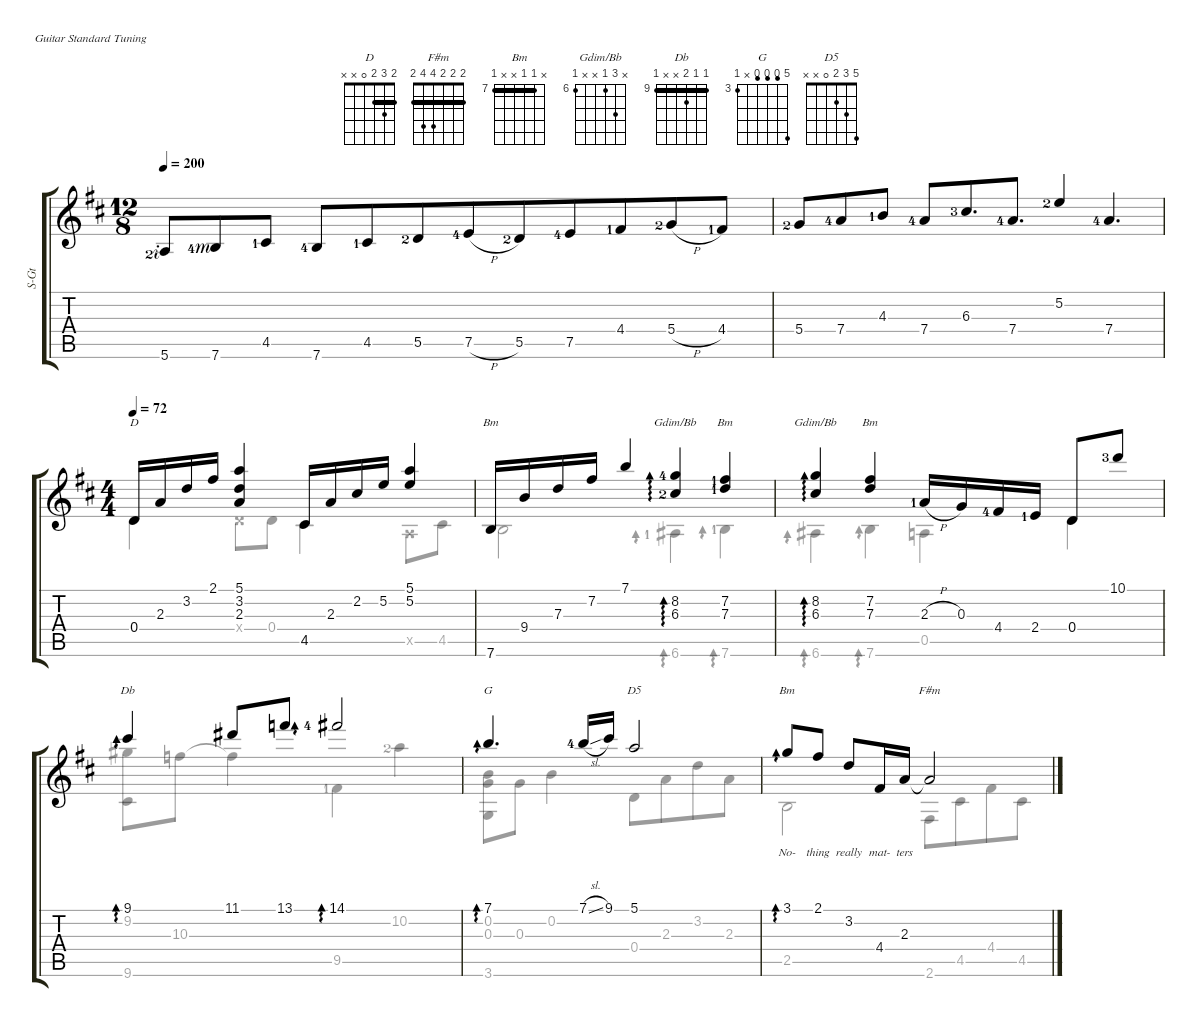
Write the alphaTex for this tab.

\defaultSystemsLayout 4
\hideDynamics
\bracketExtendMode groupsimilarinstruments
\otherSystemsTrackNameOrientation horizontal
\defaultBarNumberDisplay Hide
\track ("Classic Guitar\n" "S-Gt") {instrument acousticguitarnylon}
\staff {score tabs}
\tuning (E4 B3 G3 D3 A2 E2)
\chord ("D" 2 3 2 0 x x) {barre 2}
\chord ("F#m" 2 2 2 4 4 2) {barre (2 2 2)}
\chord ("Bm" 2 3 4 4 2 x) {barre 2}
\chord ("Bm" 7 7 7 9 x 7) {firstfret 7 barre (7 7 7)}
\chord ("Gdim/Bb" x 8 6 x x 6) {firstfret 6}
\chord ("Bm" x 7 7 x x 7) {firstfret 7 barre (7 7)}
\chord ("Db" 9 9 10 x x 9) {firstfret 9 barre (9 9)}
\chord ("G" 7 2 2 2 x 3) {firstfret 3}
\chord ("D5" 5 3 2 0 x x)
\voice
\ts (12 8)
\tempo 200
\clef g2
\scale
1.02721
\ks d
5.6{lf 3 rf 2}.8{lyrics (0 "") lyrics (1 "") lyrics (2 "") lyrics (3 "") lyrics (4 "") dy mf} 7.6{lf 5 rf 3}.8{lyrics (0 "") lyrics (1 "") lyrics (2 "") lyrics (3 "") lyrics (4 "") beam merge} 4.5{lf 2}.8{lyrics (0 "") lyrics (1 "") lyrics (2 "") lyrics (3 "") lyrics (4 "")} 7.6{lf 5}.8{lyrics (0 "") lyrics (1 "") lyrics (2 "") lyrics (3 "") lyrics (4 "")} 4.5{lf 2}.8{lyrics (0 "") lyrics (1 "") lyrics (2 "") lyrics (3 "") lyrics (4 "")} 5.5{lf 3}.8{lyrics (0 "") lyrics (1 "") lyrics (2 "") lyrics (3 "") lyrics (4 "") beam merge} 7.5{h lf 5}.8{lyrics (0 "") lyrics (1 "") lyrics (2 "") lyrics (3 "") lyrics (4 "")} 5.5{lf 3}.8{lyrics (0 "") lyrics (1 "") lyrics (2 "") lyrics (3 "") lyrics (4 "")} 7.5{lf 5}.8{lyrics (0 "") lyrics (1 "") lyrics (2 "") lyrics (3 "") lyrics (4 "") beam merge} 4.4{lf 2}.8{lyrics (0 "") lyrics (1 "") lyrics (2 "") lyrics (3 "") lyrics (4 "") beam merge} 5.4{h lf 3}.8{lyrics (0 "") lyrics (1 "") lyrics (2 "") lyrics (3 "") lyrics (4 "") beam merge} 4.4{lf 2}.8{lyrics (0 "") lyrics (1 "") lyrics (2 "") lyrics (3 "") lyrics (4 "")} |
\scale
0.972793 5.4{lf 3}.8{lyrics (0 "") lyrics (1 "") lyrics (2 "") lyrics (3 "") lyrics (4 "")} 7.4{lf 5}.8{lyrics (0 "") lyrics (1 "") lyrics (2 "") lyrics (3 "") lyrics (4 "") beam merge} 4.3{lf 2}.8{lyrics (0 "") lyrics (1 "") lyrics (2 "") lyrics (3 "") lyrics (4 "")} 7.4{lf 5}.8{lyrics (0 "") lyrics (1 "") lyrics (2 "") lyrics (3 "") lyrics (4 "")} 6.3{lf 4}.8{d lyrics (0 "") lyrics (1 "") lyrics (2 "") lyrics (3 "") lyrics (4 "") beam invert} 7.4{lf 5}.8{d lyrics (0 "") lyrics (1 "") lyrics (2 "") lyrics (3 "") lyrics (4 "") beam merge} 5.2{lf 3}.4{lyrics (0 "") lyrics (1 "") lyrics (2 "") lyrics (3 "") lyrics (4 "")} 7.4{lf 5}.4{d lyrics (0 "") lyrics (1 "") lyrics (2 "") lyrics (3 "") lyrics (4 "")} |
\ts (4 4)
\beaming (8 2 2 2 2)
\tempo 72
0.4.16{ch "D" lyrics (0 "") lyrics (1 "") lyrics (2 "") lyrics (3 "") lyrics (4 "")} 2.3.16{lyrics (0 "") lyrics (1 "") lyrics (2 "") lyrics (3 "") lyrics (4 "")} 3.2.16{lyrics (0 "") lyrics (1 "") lyrics (2 "") lyrics (3 "") lyrics (4 "")} 2.1.16{lyrics (0 "") lyrics (1 "") lyrics (2 "") lyrics (3 "") lyrics (4 "")} (5.1 3.2 2.3).4{lyrics (0 "") lyrics (1 "") lyrics (2 "") lyrics (3 "") lyrics (4 "")} 4.5.16{lyrics (0 "") lyrics (1 "") lyrics (2 "") lyrics (3 "") lyrics (4 "")} 2.3.16{lyrics (0 "") lyrics (1 "") lyrics (2 "") lyrics (3 "") lyrics (4 "")} 2.2.16{lyrics (0 "") lyrics (1 "") lyrics (2 "") lyrics (3 "") lyrics (4 "")} 5.2.16{lyrics (0 "") lyrics (1 "") lyrics (2 "") lyrics (3 "") lyrics (4 "")} (5.1 5.2).4{lyrics (0 "") lyrics (1 "") lyrics (2 "") lyrics (3 "") lyrics (4 "")} |
7.6.16{ch "Bm" lyrics (0 "") lyrics (1 "") lyrics (2 "") lyrics (3 "") lyrics (4 "")} 9.4.16{lyrics (0 "") lyrics (1 "") lyrics (2 "") lyrics (3 "") lyrics (4 "")} 7.3.16{lyrics (0 "") lyrics (1 "") lyrics (2 "") lyrics (3 "") lyrics (4 "")} 7.2.16{lyrics (0 "") lyrics (1 "") lyrics (2 "") lyrics (3 "") lyrics (4 "")} 7.1.4{lyrics (0 "") lyrics (1 "") lyrics (2 "") lyrics (3 "") lyrics (4 "")} (6.3{lf 3} 8.2{lf 5}).4{ad 0 ch "Gdim/Bb" lyrics (0 "") lyrics (1 "") lyrics (2 "") lyrics (3 "") lyrics (4 "")} (7.2{lf 2} 7.3{lf 2}).4{ch "Bm" lyrics (0 "") lyrics (1 "") lyrics (2 "") lyrics (3 "") lyrics (4 "")} |
\scale
1.0311 (6.3 8.2).4{ad 0 ch "Gdim/Bb" lyrics (0 "") lyrics (1 "") lyrics (2 "") lyrics (3 "") lyrics (4 "")} (7.2 7.3).4{ch "Bm" lyrics (0 "") lyrics (1 "") lyrics (2 "") lyrics (3 "") lyrics (4 "")} 2.3{h lf 2}.16{lyrics (0 "") lyrics (1 "") lyrics (2 "") lyrics (3 "") lyrics (4 "")} 0.3.16{lyrics (0 "") lyrics (1 "") lyrics (2 "") lyrics (3 "") lyrics (4 "")} 4.4{lf 5}.16{lyrics (0 "") lyrics (1 "") lyrics (2 "") lyrics (3 "") lyrics (4 "")} 2.4{lf 2}.16{lyrics (0 "") lyrics (1 "") lyrics (2 "") lyrics (3 "") lyrics (4 "")} 0.4.8{lyrics (0 "") lyrics (1 "") lyrics (2 "") lyrics (3 "") lyrics (4 "")} 10.1{lf 4}.8{lyrics (0 "") lyrics (1 "") lyrics (2 "") lyrics (3 "") lyrics (4 "")} |
\scale
0.968898 9.1.4{ad 0 ch "Db" lyrics (0 "") lyrics (1 "") lyrics (2 "") lyrics (3 "") lyrics (4 "")} 11.1.8{lyrics (0 "") lyrics (1 "") lyrics (2 "") lyrics (3 "") lyrics (4 "") beam merge} 13.1.8{lyrics (0 "") lyrics (1 "") lyrics (2 "") lyrics (3 "") lyrics (4 "")} 14.1{lf 5}.2{ad 0 lyrics (0 "") lyrics (1 "") lyrics (2 "") lyrics (3 "") lyrics (4 "")} |
\scale
1.01261 7.1.4{d ad 0 ch "G" lyrics (0 "") lyrics (1 "") lyrics (2 "") lyrics (3 "") lyrics (4 "")} 7.1{sl lf 5}.16{lyrics (0 "") lyrics (1 "") lyrics (2 "") lyrics (3 "") lyrics (4 "")} 9.1.16{lyrics (0 "") lyrics (1 "") lyrics (2 "") lyrics (3 "") lyrics (4 "")} 5.1.2{ch "D5" lyrics (0 "") lyrics (1 "") lyrics (2 "") lyrics (3 "") lyrics (4 "")} |
\scale
0.987392 3.1.8{ad 0 ch "Bm" lyrics (0 "No-") lyrics (1 "") lyrics (2 "") lyrics (3 "") lyrics (4 "")} 2.1.8{lyrics (0 "thing") lyrics (1 "") lyrics (2 "") lyrics (3 "") lyrics (4 "")} 3.2.8{lyrics (0 "really") lyrics (1 "") lyrics (2 "") lyrics (3 "") lyrics (4 "") beam merge} 4.4.16{lyrics (0 "mat-") lyrics (1 "") lyrics (2 "") lyrics (3 "") lyrics (4 "")} 2.3.16{lyrics (0 "ters") lyrics (1 "") lyrics (2 "") lyrics (3 "") lyrics (4 "")} 2.3{t}.2{ch "F#m" lyrics (0 "") lyrics (1 "") lyrics (2 "") lyrics (3 "") lyrics (4 "")}
\voice
\clef g2
\ottava regular
\simile none
\scale
1.02721
\ks d
|
\scale
0.972793 |
0.4.4 0.4{x}.8{beam merge} 0.4.8 4.5.4 0.5{x}.8 4.5.8 |
7.6.2 6.6{lf 2}.4{ad 0} 7.6{lf 2}.4{ad 0} |
\scale
1.0311 6.6.4{ad 0} 7.6.4{ad 0} 0.5.4 0.4.4 |
\scale
0.968898 (9.6 9.2).8 10.3.8 10.3{t}.4 9.5{lf 2}.4 10.2{lf 3}.4 |
\scale
1.01261 (3.6 0.3 0.2).8 0.3.8 0.2.4 0.4.8 2.3.8{beam merge} 3.2.8 2.3.8 |
\scale
0.987392 2.5.2 2.6.8 4.5.8{beam merge} 4.4.8 4.5.8
